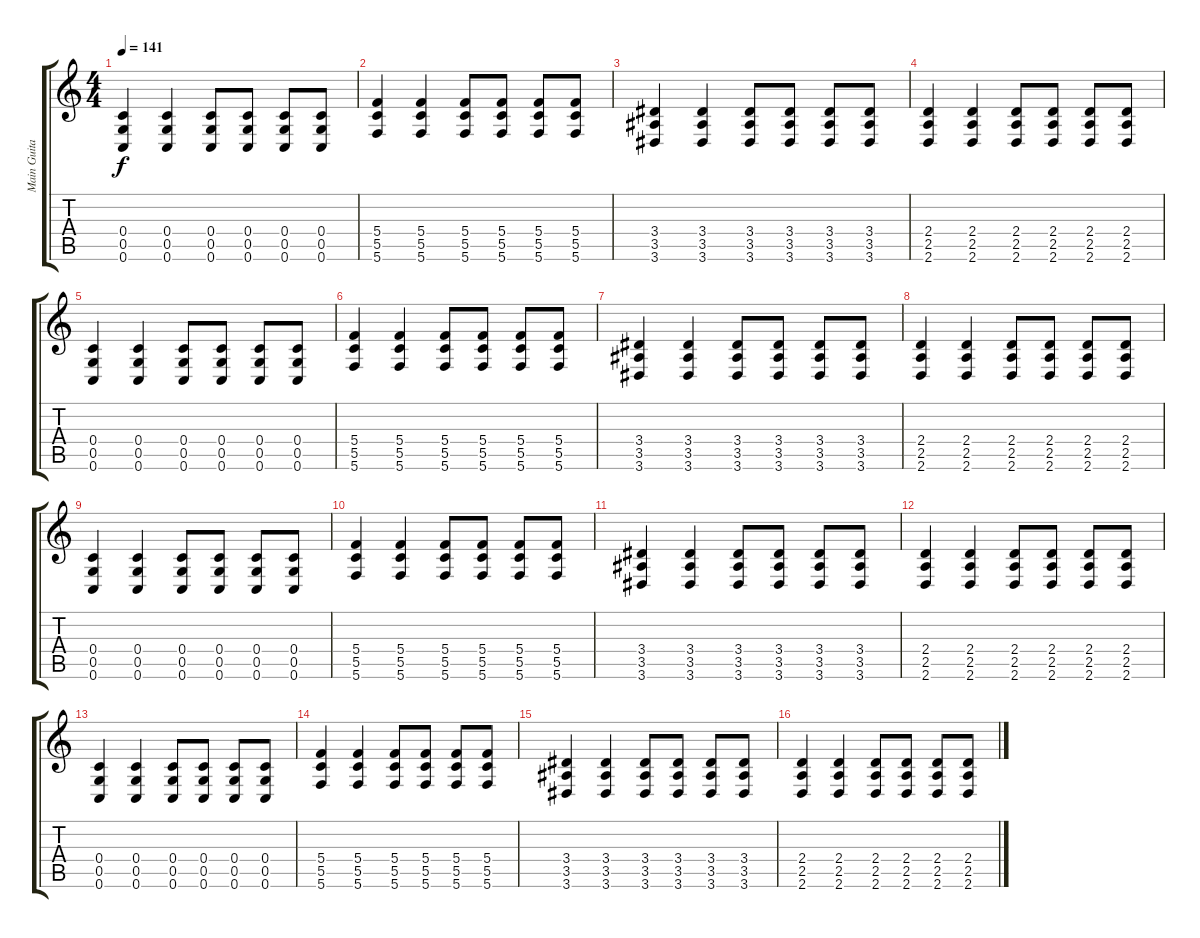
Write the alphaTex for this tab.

\track ("Main Guitar" "Main Guita") {instrument distortionguitar}
\staff {score tabs}
\tuning (D4 A3 F3 C3 G2 C2) {hide}
\ts (4 4)
\tempo 141
\clef g2
\ks c
(0.4 0.5 0.6).4{dy f} (0.4 0.5 0.6).4 (0.4 0.5 0.6).8 (0.4 0.5 0.6).8 (0.4 0.5 0.6).8 (0.4 0.5 0.6).8 |
(5.4 5.5 5.6).4 (5.4 5.5 5.6).4 (5.4 5.5 5.6).8 (5.4 5.5 5.6).8 (5.4 5.5 5.6).8 (5.4 5.5 5.6).8 |
(3.4 3.5 3.6).4 (3.4 3.5 3.6).4 (3.4 3.5 3.6).8 (3.4 3.5 3.6).8 (3.4 3.5 3.6).8 (3.4 3.5 3.6).8 |
(2.4 2.5 2.6).4 (2.4 2.5 2.6).4 (2.4 2.5 2.6).8 (2.4 2.5 2.6).8 (2.4 2.5 2.6).8 (2.4 2.5 2.6).8 |
(0.4 0.5 0.6).4 (0.4 0.5 0.6).4 (0.4 0.5 0.6).8 (0.4 0.5 0.6).8 (0.4 0.5 0.6).8 (0.4 0.5 0.6).8 |
(5.4 5.5 5.6).4 (5.4 5.5 5.6).4 (5.4 5.5 5.6).8 (5.4 5.5 5.6).8 (5.4 5.5 5.6).8 (5.4 5.5 5.6).8 |
(3.4 3.5 3.6).4 (3.4 3.5 3.6).4 (3.4 3.5 3.6).8 (3.4 3.5 3.6).8 (3.4 3.5 3.6).8 (3.4 3.5 3.6).8 |
(2.4 2.5 2.6).4 (2.4 2.5 2.6).4 (2.4 2.5 2.6).8 (2.4 2.5 2.6).8 (2.4 2.5 2.6).8 (2.4 2.5 2.6).8 |
(0.4 0.5 0.6).4 (0.4 0.5 0.6).4 (0.4 0.5 0.6).8 (0.4 0.5 0.6).8 (0.4 0.5 0.6).8 (0.4 0.5 0.6).8 |
(5.4 5.5 5.6).4 (5.4 5.5 5.6).4 (5.4 5.5 5.6).8 (5.4 5.5 5.6).8 (5.4 5.5 5.6).8 (5.4 5.5 5.6).8 |
(3.4 3.5 3.6).4 (3.4 3.5 3.6).4 (3.4 3.5 3.6).8 (3.4 3.5 3.6).8 (3.4 3.5 3.6).8 (3.4 3.5 3.6).8 |
(2.4 2.5 2.6).4 (2.4 2.5 2.6).4 (2.4 2.5 2.6).8 (2.4 2.5 2.6).8 (2.4 2.5 2.6).8 (2.4 2.5 2.6).8 |
(0.4 0.5 0.6).4 (0.4 0.5 0.6).4 (0.4 0.5 0.6).8 (0.4 0.5 0.6).8 (0.4 0.5 0.6).8 (0.4 0.5 0.6).8 |
(5.4 5.5 5.6).4 (5.4 5.5 5.6).4 (5.4 5.5 5.6).8 (5.4 5.5 5.6).8 (5.4 5.5 5.6).8 (5.4 5.5 5.6).8 |
(3.4 3.5 3.6).4 (3.4 3.5 3.6).4 (3.4 3.5 3.6).8 (3.4 3.5 3.6).8 (3.4 3.5 3.6).8 (3.4 3.5 3.6).8 |
(2.4 2.5 2.6).4 (2.4 2.5 2.6).4 (2.4 2.5 2.6).8 (2.4 2.5 2.6).8 (2.4 2.5 2.6).8 (2.4 2.5 2.6).8
